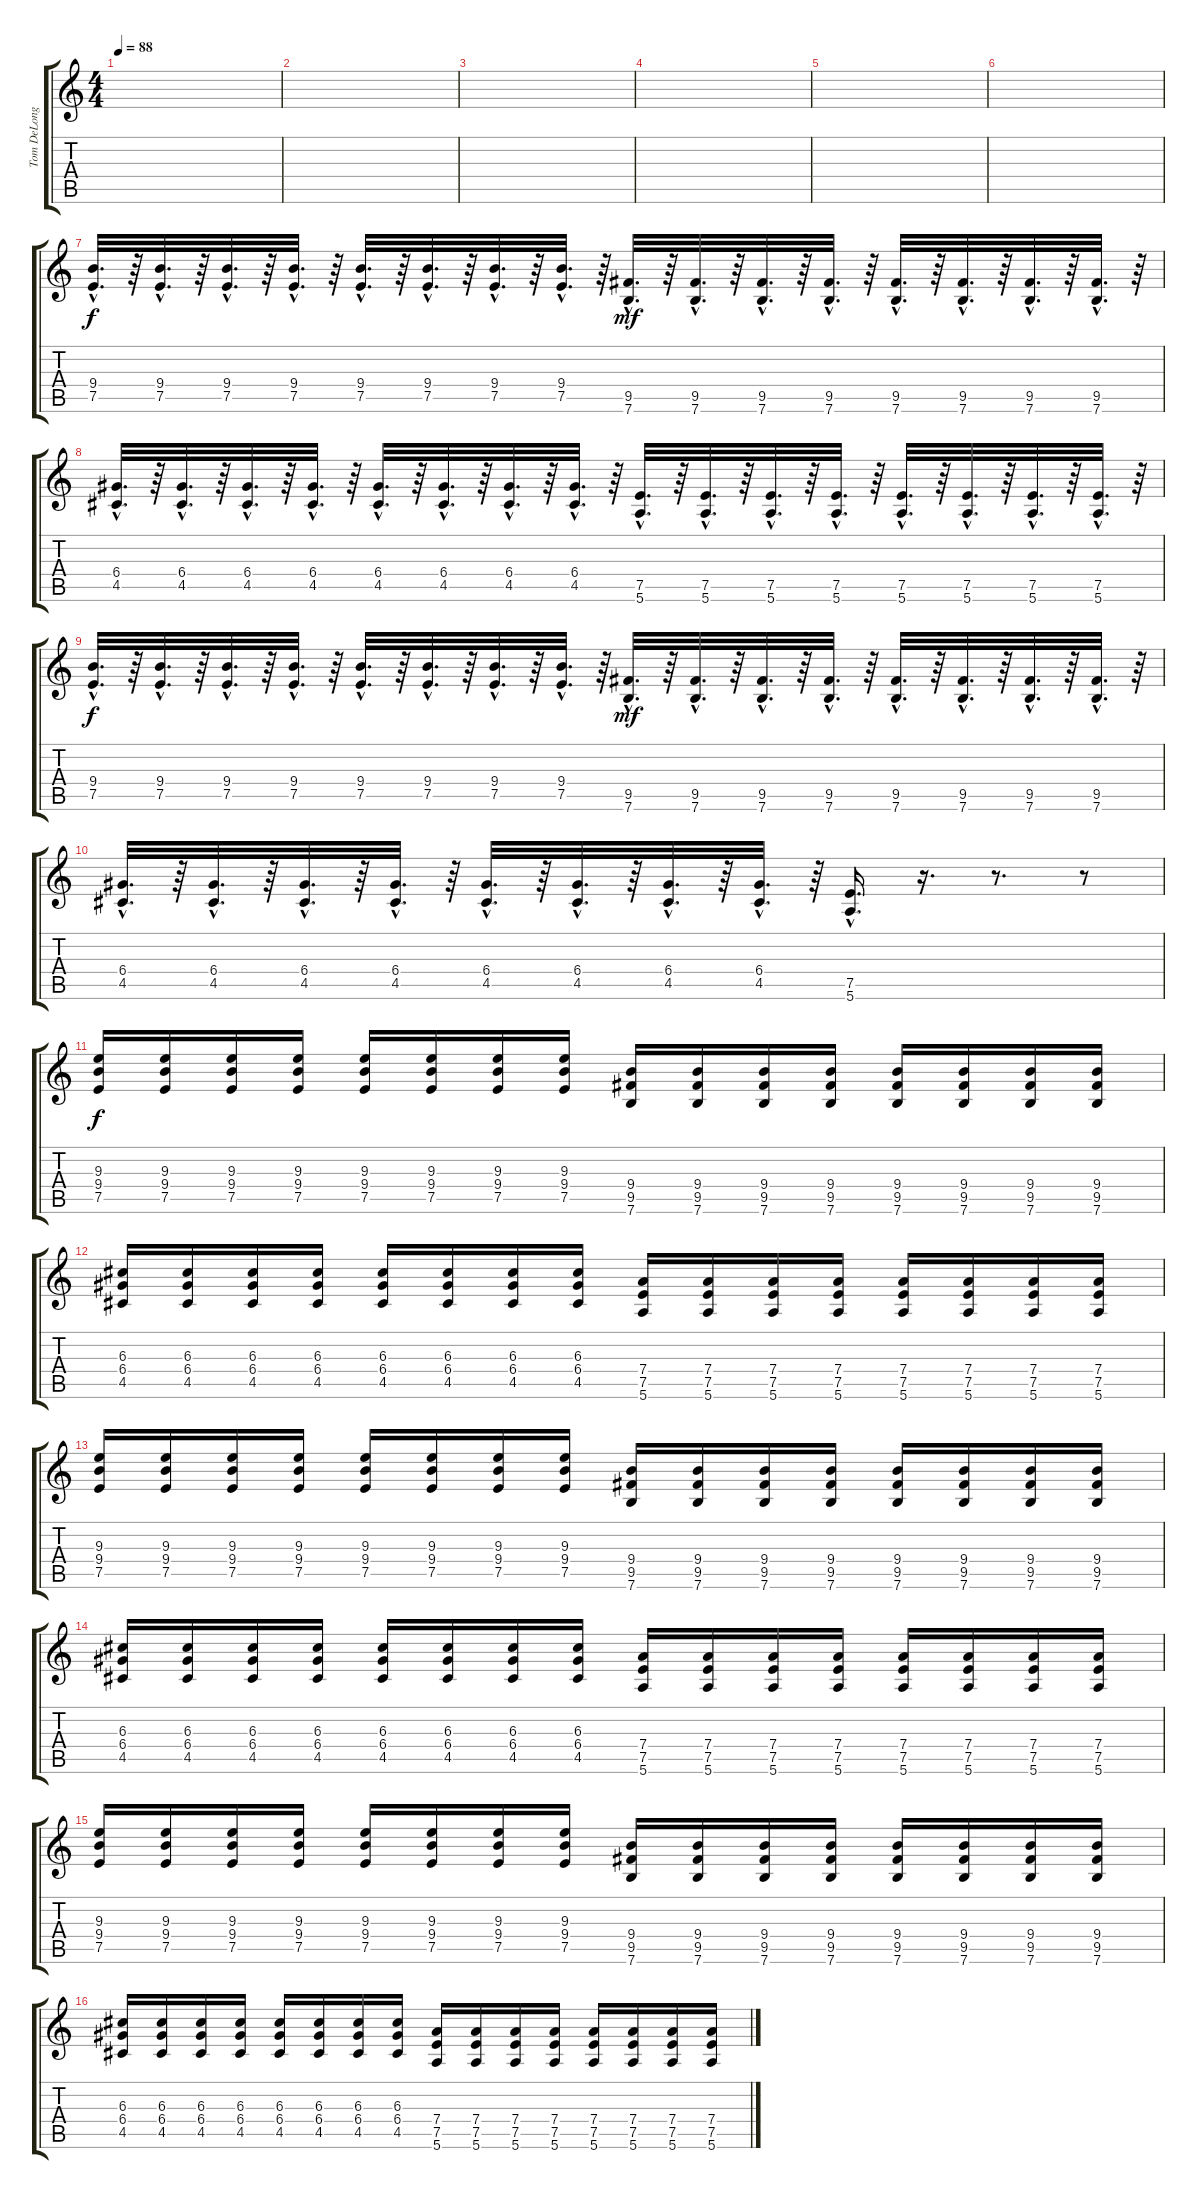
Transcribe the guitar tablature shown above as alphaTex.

\track ("Tom DeLonge - Guitar 1" "Tom DeLong") {instrument distortionguitar}
\staff {score tabs}
\tuning (E4 B3 G3 D3 A2 E2) {hide}
\ts (4 4)
\tempo 88
\clef g2
\ks c
|
|
|
|
|
|
(9.4{hac} 7.5{hac}).32{d volume 8} r.64 (9.4{hac} 7.5{hac}).32{d} r.64 (9.4{hac} 7.5{hac}).32{d} r.64 (9.4{hac} 7.5{hac}).32{d} r.64 (9.4{hac} 7.5{hac}).32{d} r.64 (9.4{hac} 7.5{hac}).32{d} r.64 (9.4{hac} 7.5{hac}).32{d} r.64 (9.4{hac} 7.5{hac}).32{d} r.64 (9.5{hac} 7.6{hac}).32{d dy mf} r.64 (9.5{hac} 7.6{hac}).32{d} r.64 (9.5{hac} 7.6{hac}).32{d} r.64 (9.5{hac} 7.6{hac}).32{d} r.64 (9.5{hac} 7.6{hac}).32{d} r.64 (9.5{hac} 7.6{hac}).32{d} r.64 (9.5{hac} 7.6{hac}).32{d} r.64 (9.5{hac} 7.6{hac}).32{d} r.64 |
(6.4{hac} 4.5{hac}).32{d} r.64 (6.4{hac} 4.5{hac}).32{d} r.64 (6.4{hac} 4.5{hac}).32{d} r.64 (6.4{hac} 4.5{hac}).32{d} r.64 (6.4{hac} 4.5{hac}).32{d} r.64 (6.4{hac} 4.5{hac}).32{d} r.64 (6.4{hac} 4.5{hac}).32{d} r.64 (6.4{hac} 4.5{hac}).32{d} r.64 (7.5{hac} 5.6{hac}).32{d} r.64 (7.5{hac} 5.6{hac}).32{d} r.64 (7.5{hac} 5.6{hac}).32{d} r.64 (7.5{hac} 5.6{hac}).32{d} r.64 (7.5{hac} 5.6{hac}).32{d} r.64 (7.5{hac} 5.6{hac}).32{d} r.64 (7.5{hac} 5.6{hac}).32{d} r.64 (7.5{hac} 5.6{hac}).32{d} r.64 |
(9.4{hac} 7.5{hac}).32{d dy f} r.64 (9.4{hac} 7.5{hac}).32{d} r.64 (9.4{hac} 7.5{hac}).32{d} r.64 (9.4{hac} 7.5{hac}).32{d} r.64 (9.4{hac} 7.5{hac}).32{d} r.64 (9.4{hac} 7.5{hac}).32{d} r.64 (9.4{hac} 7.5{hac}).32{d} r.64 (9.4{hac} 7.5{hac}).32{d} r.64 (9.5{hac} 7.6{hac}).32{d dy mf} r.64 (9.5{hac} 7.6{hac}).32{d} r.64 (9.5{hac} 7.6{hac}).32{d} r.64 (9.5{hac} 7.6{hac}).32{d} r.64 (9.5{hac} 7.6{hac}).32{d} r.64 (9.5{hac} 7.6{hac}).32{d} r.64 (9.5{hac} 7.6{hac}).32{d} r.64 (9.5{hac} 7.6{hac}).32{d} r.64 |
(6.4{hac} 4.5{hac}).32{d} r.64 (6.4{hac} 4.5{hac}).32{d} r.64 (6.4{hac} 4.5{hac}).32{d} r.64 (6.4{hac} 4.5{hac}).32{d} r.64 (6.4{hac} 4.5{hac}).32{d} r.64 (6.4{hac} 4.5{hac}).32{d} r.64 (6.4{hac} 4.5{hac}).32{d} r.64 (6.4{hac} 4.5{hac}).32{d} r.64{volume 13} (7.5{hac} 5.6{hac}).16{d} r.16{d} r.8{d} r.8 |
(9.3 9.4 7.5).16{dy f} (9.3 9.4 7.5).16 (9.3 9.4 7.5).16 (9.3 9.4 7.5).16 (9.3 9.4 7.5).16 (9.3 9.4 7.5).16 (9.3 9.4 7.5).16 (9.3 9.4 7.5).16 (9.4 9.5 7.6).16 (9.4 9.5 7.6).16 (9.4 9.5 7.6).16 (9.4 9.5 7.6).16 (9.4 9.5 7.6).16 (9.4 9.5 7.6).16 (9.4 9.5 7.6).16 (9.4 9.5 7.6).16 |
(6.3 6.4 4.5).16 (6.3 6.4 4.5).16 (6.3 6.4 4.5).16 (6.3 6.4 4.5).16 (6.3 6.4 4.5).16 (6.3 6.4 4.5).16 (6.3 6.4 4.5).16 (6.3 6.4 4.5).16 (7.4 7.5 5.6).16 (7.4 7.5 5.6).16 (7.4 7.5 5.6).16 (7.4 7.5 5.6).16 (7.4 7.5 5.6).16 (7.4 7.5 5.6).16 (7.4 7.5 5.6).16 (7.4 7.5 5.6).16 |
(9.3 9.4 7.5).16 (9.3 9.4 7.5).16 (9.3 9.4 7.5).16 (9.3 9.4 7.5).16 (9.3 9.4 7.5).16 (9.3 9.4 7.5).16 (9.3 9.4 7.5).16 (9.3 9.4 7.5).16 (9.4 9.5 7.6).16 (9.4 9.5 7.6).16 (9.4 9.5 7.6).16 (9.4 9.5 7.6).16 (9.4 9.5 7.6).16 (9.4 9.5 7.6).16 (9.4 9.5 7.6).16 (9.4 9.5 7.6).16 |
(6.3 6.4 4.5).16 (6.3 6.4 4.5).16 (6.3 6.4 4.5).16 (6.3 6.4 4.5).16 (6.3 6.4 4.5).16 (6.3 6.4 4.5).16 (6.3 6.4 4.5).16 (6.3 6.4 4.5).16 (7.4 7.5 5.6).16 (7.4 7.5 5.6).16 (7.4 7.5 5.6).16 (7.4 7.5 5.6).16 (7.4 7.5 5.6).16 (7.4 7.5 5.6).16 (7.4 7.5 5.6).16 (7.4 7.5 5.6).16 |
(9.3 9.4 7.5).16 (9.3 9.4 7.5).16 (9.3 9.4 7.5).16 (9.3 9.4 7.5).16 (9.3 9.4 7.5).16 (9.3 9.4 7.5).16 (9.3 9.4 7.5).16 (9.3 9.4 7.5).16 (9.4 9.5 7.6).16 (9.4 9.5 7.6).16 (9.4 9.5 7.6).16 (9.4 9.5 7.6).16 (9.4 9.5 7.6).16 (9.4 9.5 7.6).16 (9.4 9.5 7.6).16 (9.4 9.5 7.6).16 |
(6.3 6.4 4.5).16 (6.3 6.4 4.5).16 (6.3 6.4 4.5).16 (6.3 6.4 4.5).16 (6.3 6.4 4.5).16 (6.3 6.4 4.5).16 (6.3 6.4 4.5).16 (6.3 6.4 4.5).16 (7.4 7.5 5.6).16 (7.4 7.5 5.6).16 (7.4 7.5 5.6).16 (7.4 7.5 5.6).16 (7.4 7.5 5.6).16 (7.4 7.5 5.6).16 (7.4 7.5 5.6).16 (7.4 7.5 5.6).16
